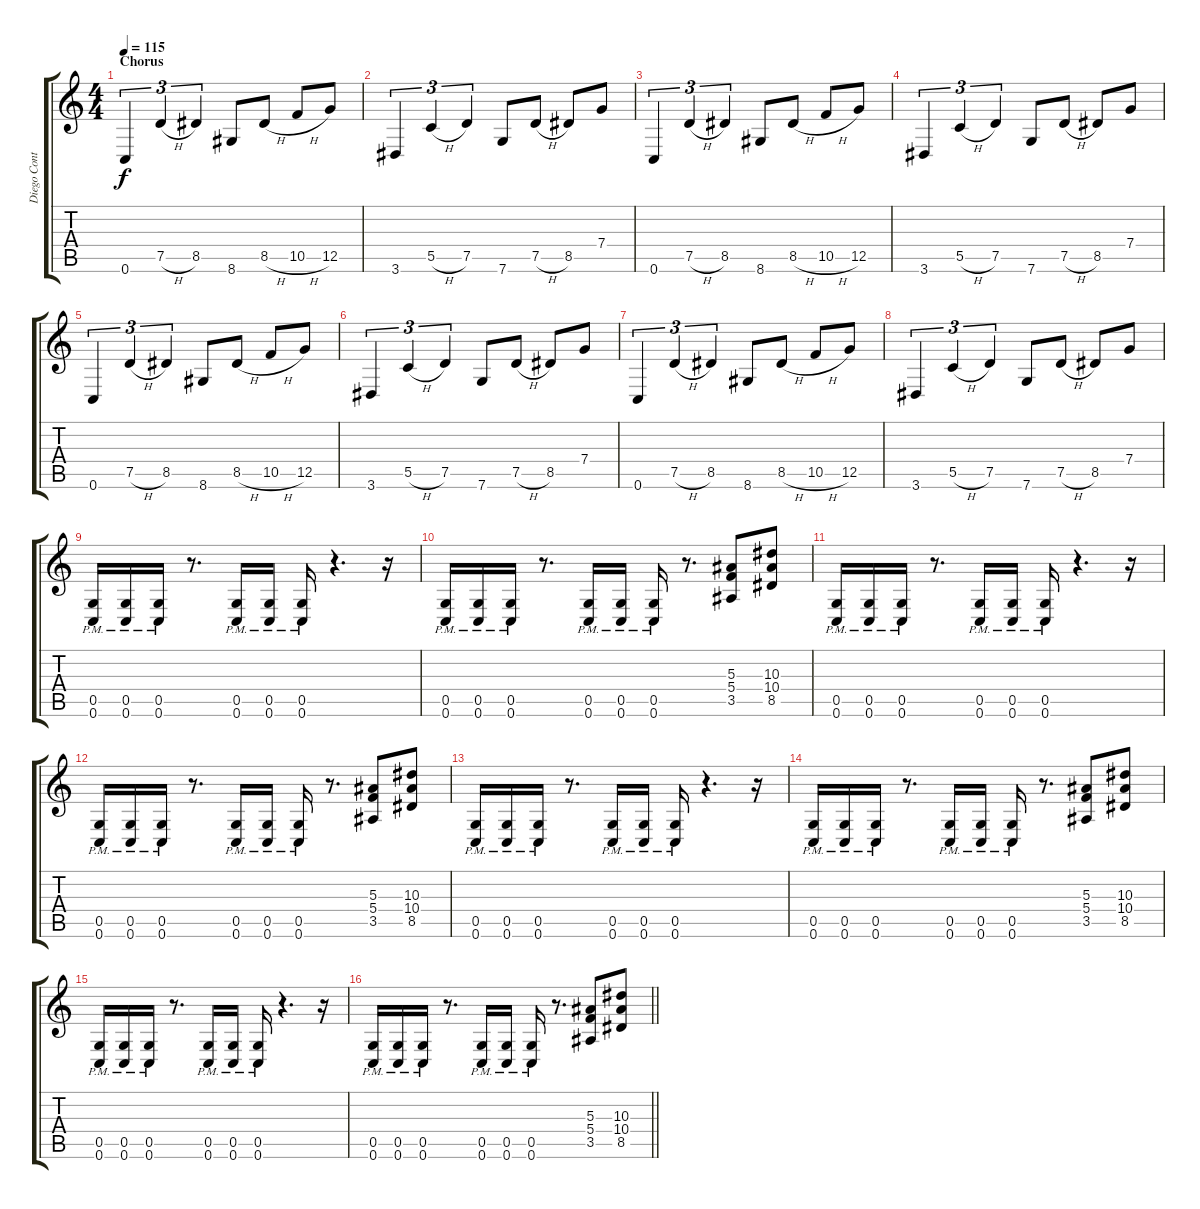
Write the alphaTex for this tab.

\track ("Diego Conte" "Diego Cont") {instrument distortionguitar}
\staff {score tabs}
\tuning (D4 A3 F3 C3 G2 C2) {hide}
\ts (4 4)
\section ("" "Chorus")
\tempo 115
\clef g2
\ks c
0.6.4{tu (3 2) dy f} 7.5{h}.4{tu (3 2)} 8.5.4{tu (3 2)} 8.6.8 8.5{h}.8 10.5{h}.8 12.5.8 |
3.6.4{tu (3 2)} 5.5{h}.4{tu (3 2)} 7.5.4{tu (3 2)} 7.6.8 7.5{h}.8 8.5.8 7.4.8 |
0.6.4{tu (3 2)} 7.5{h}.4{tu (3 2)} 8.5.4{tu (3 2)} 8.6.8 8.5{h}.8 10.5{h}.8 12.5.8 |
3.6.4{tu (3 2)} 5.5{h}.4{tu (3 2)} 7.5.4{tu (3 2)} 7.6.8 7.5{h}.8 8.5.8 7.4.8 |
0.6.4{tu (3 2)} 7.5{h}.4{tu (3 2)} 8.5.4{tu (3 2)} 8.6.8 8.5{h}.8 10.5{h}.8 12.5.8 |
3.6.4{tu (3 2)} 5.5{h}.4{tu (3 2)} 7.5.4{tu (3 2)} 7.6.8 7.5{h}.8 8.5.8 7.4.8 |
0.6.4{tu (3 2)} 7.5{h}.4{tu (3 2)} 8.5.4{tu (3 2)} 8.6.8 8.5{h}.8 10.5{h}.8 12.5.8 |
3.6.4{tu (3 2)} 5.5{h}.4{tu (3 2)} 7.5.4{tu (3 2)} 7.6.8 7.5{h}.8 8.5.8 7.4.8 |
(0.5{pm} 0.6{pm}).16 (0.5{pm} 0.6{pm}).16 (0.5{pm} 0.6{pm}).16 r.8{d} (0.5{pm} 0.6{pm}).16 (0.5{pm} 0.6{pm}).16 (0.5{pm} 0.6{pm}).16 r.4{d} r.16 |
(0.5{pm} 0.6{pm}).16 (0.5{pm} 0.6{pm}).16 (0.5{pm} 0.6{pm}).16 r.8{d} (0.5{pm} 0.6{pm}).16 (0.5{pm} 0.6{pm}).16 (0.5{pm} 0.6{pm}).16 r.8{d} (5.3 5.4 3.5).8 (10.3 10.4 8.5).8 |
(0.5{pm} 0.6{pm}).16 (0.5{pm} 0.6{pm}).16 (0.5{pm} 0.6{pm}).16 r.8{d} (0.5{pm} 0.6{pm}).16 (0.5{pm} 0.6{pm}).16 (0.5{pm} 0.6{pm}).16 r.4{d} r.16 |
(0.5{pm} 0.6{pm}).16 (0.5{pm} 0.6{pm}).16 (0.5{pm} 0.6{pm}).16 r.8{d} (0.5{pm} 0.6{pm}).16 (0.5{pm} 0.6{pm}).16 (0.5{pm} 0.6{pm}).16 r.8{d} (5.3 5.4 3.5).8 (10.3 10.4 8.5).8 |
(0.5{pm} 0.6{pm}).16 (0.5{pm} 0.6{pm}).16 (0.5{pm} 0.6{pm}).16 r.8{d} (0.5{pm} 0.6{pm}).16 (0.5{pm} 0.6{pm}).16 (0.5{pm} 0.6{pm}).16 r.4{d} r.16 |
(0.5{pm} 0.6{pm}).16 (0.5{pm} 0.6{pm}).16 (0.5{pm} 0.6{pm}).16 r.8{d} (0.5{pm} 0.6{pm}).16 (0.5{pm} 0.6{pm}).16 (0.5{pm} 0.6{pm}).16 r.8{d} (5.3 5.4 3.5).8 (10.3 10.4 8.5).8 |
(0.5{pm} 0.6{pm}).16 (0.5{pm} 0.6{pm}).16 (0.5{pm} 0.6{pm}).16 r.8{d} (0.5{pm} 0.6{pm}).16 (0.5{pm} 0.6{pm}).16 (0.5{pm} 0.6{pm}).16 r.4{d} r.16 |
\barLineRight lightlight
(0.5{pm} 0.6{pm}).16 (0.5{pm} 0.6{pm}).16 (0.5{pm} 0.6{pm}).16 r.8{d} (0.5{pm} 0.6{pm}).16 (0.5{pm} 0.6{pm}).16 (0.5{pm} 0.6{pm}).16 r.8{d} (5.3 5.4 3.5).8 (10.3 10.4 8.5).8
